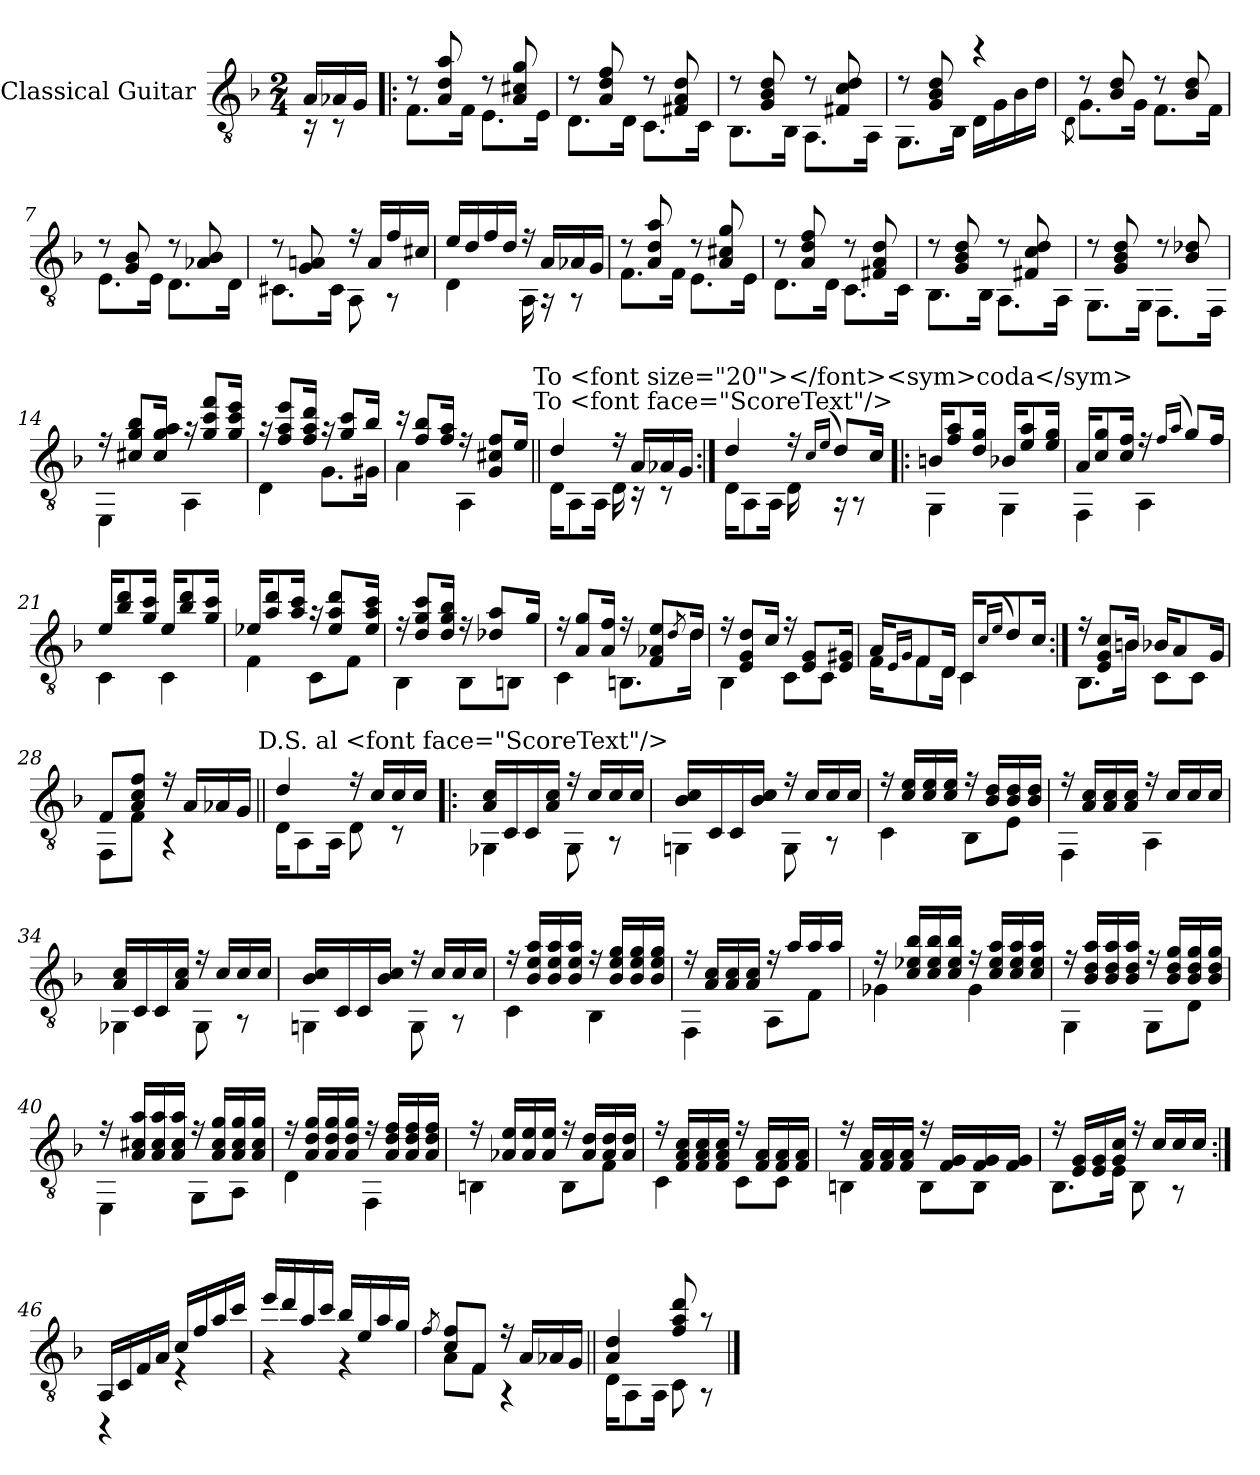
**kern
*part1
*staff1
*I"Classical Guitar
*I'Guit.
*clefGv2
*k[b-]
*M2/4
=1
*^
16A/LL	16r
16A-X/	8r
16G/JJ	.
=2!|:	=2!|:
8r	8.F\L
8A/ 8d/ 8a/	.
.	16F\Jk
8r	8.E\L
8A/ 8c#X/ 8g/	.
.	16E\Jk
=3	=3
8r	8.D\L
8A/ 8d/ 8f/	.
.	16D\Jk
8r	8.C\L
8F#X/ 8A/ 8d/	.
.	16C\Jk
=4	=4
8r	8.BB-\L
8G/ 8B-/ 8d/	.
.	16BB-\Jk
8r	8.AA\L
8F#X/ 8c/ 8d/	.
.	16AA\Jk
=5	=5
8r	8.GG\L
8G/ 8B-/ 8d/	.
.	16BB-\Jk
4r	16D\LL
.	16G\
.	16B-\
.	16d\JJ
!!LO:LB:g=z	!!
=6	=6
.	8qD\
8r	8.G\L
8B-/ 8d/	.
.	16G\Jk
8r	8.F\L
8B-/ 8d/	.
.	16F\Jk
=7	=7
8r	8.E\L
8G/ 8B-/	.
.	16E\Jk
8r	8.D\L
8A-X/ 8B-/	.
.	16D\Jk
=8	=8
8r	8.C#X\L
8G/ 8Ani/	.
.	16C#\Jk
16r	8AA\
16A/LL	.
16f/	8r
16c#X/JJ	.
=9	=9
16e/LL	4D\
16d/	.
16f/	.
16d/JJ	.
16r	16AA\
16A/LL	16r
16A-X/	8r
16G/JJ	.
!!LO:LB:g=z	!!
=10	=10
8r	8.F\L
8A/ 8d/ 8a/	.
.	16F\Jk
8r	8.E\L
8A/ 8c#X/ 8g/	.
.	16E\Jk
=11	=11
8r	8.D\L
8A/ 8d/ 8f/	.
.	16D\Jk
8r	8.C\L
8F#X/ 8A/ 8d/	.
.	16C\Jk
=12	=12
8r	8.BB-\L
8G/ 8B-/ 8d/	.
.	16BB-\Jk
8r	8.AA\L
8F#X/ 8c/ 8d/	.
.	16AA\Jk
=13	=13
8r	8.GG\L
8G/ 8B-/ 8d/	.
.	16GG\Jk
8r	8.FF\L
8B-/ 8d-X/	.
.	16FF\Jk
!!LO:LB:g=z	!!
=14	=14
16r	4EE\
8c#X/ 8g/ 8b-/L	.
16c#/ 16g/ 16a/Jk	.
16r	4AA\
8g/ 8cc/ 8ff/L	.
16g/ 16cc/ 16ee/Jk	.
=15	=15
16r	4D\
8f/ 8a/ 8ee/L	.
16f/ 16a/ 16dd/Jk	.
16r	8.G\L
8g/ 8cc/L	.
16b-/Jk	16G#X\Jk
=16	=16
16r	4A\
8f/ 8b-/L	.
16f/ 16a/Jk	.
16r	4AA\
8G/ 8c#X/ 8f/L	.
16e/Jk	.
!LO:TX:a:t=To <font face="ScoreText"/>	!
!LO:TX:a:t=To <font size="20"></font><sym>coda</sym>	!
=17||	=17||
4d/	16D\KL
.	8AA\
.	16AA\Jk
16r	16D\
16A/LL	16r
16A-X/	8r
16G/JJ	.
!!LO:LB:g=z	!!
=18:|!	=18:|!
4d/	16D\KL
.	8AA\
.	16AA\Jk
16r	16D\
16qc/LL	.
(<16qe/JJ	.
8d/L)	16r
.	8r
16c/Jk	.
=19!|:	=19!|:
16Bn/KL	4GG\
8f/ 8a/	.
16d/ 16g/Jk	.
16B-X/KL	4GG\
8e/ 8a/	.
16e/ 16g/Jk	.
=20	=20
16A/KL	4FF\
8c/ 8g/	.
16c/ 16f/Jk	.
16r	4AA\
16qf/LL	.
(<16qa/JJ	.
8g/L)	.
16f/Jk	.
=21	=21
16e/KL	4C\
8b-/ 8dd/	.
16g/ 16cc/Jk	.
16e/KL	4C\
8b-/ 8dd/	.
16g/ 16cc/Jk	.
!!LO:LB:g=z	!!
=22	=22
16e-X/KL	4F\
8a/ 8dd/	.
16a/ 16cc/Jk	.
16r	8C\L
8e-/ 8a/ 8dd/L	.
.	8F\J
16e-/ 16a/ 16cc/Jk	.
=23	=23
16r	4BB-\
8d/ 8g/ 8cc/L	.
16d/ 16g/ 16b-/Jk	.
16r	8BB-\L
8d-X/ 8a/L	.
.	8BBn\J
16g/Jk	.
=24	=24
16r	4C\
8A/ 8g/L	.
16A/ 16f/Jk	.
16r	8.BBn\L
8F/ 8A-X/ 8e/L	.
8qd/	.
16d/Jk	16d\Jk
=25	=25
16r	4BB-i\
8E/ 8G/ 8d/L	.
16c/Jk	.
16r	8C\L
8E/ 8G/L	.
.	8C\J
16E/ 16G#X/Jk	.
!!LO:PB:g=z	!!
=26	=26
16A/KL	16F\KL
16qE/LL	.
16qG/JJ	.
8F/	8F\
16D/Jk	16D\Jk
16C/KL	4C\
16qc/LL	.
(<16qe/JJ	.
8d/)	.
16c/Jk	.
=27:|!	=27:|!
16r	8.BB-i\L
8E/ 8G/ 8c/L	.
16Bn/Jk	16B\Jk
16B-X/KL	8C\L
8A/	.
.	8C\J
16G/Jk	.
=28	=28
8F/L	8FF\L
8A/ 8c/ 8f/J	8F\J
16r	4r
16A/LL	.
16A-X/	.
16G/JJ	.
!LO:TX:a:t=D.S. al <font face="ScoreText"/>	!
=29||	=29||
4d/	16D\KL
.	8AA\
.	16AA\Jk
16r	8D\
16c/LL	.
16c/	8r
16c/JJ	.
!!LO:LB:g=z	!!
=30!|:	=30!|:
16A/ 16c/LL	4GG-X\
16C/	.
16C/	.
16A/ 16c/JJ	.
16r	8GG-\
16c/LL	.
16c/	8r
16c/JJ	.
=31	=31
16B-/ 16c/LL	4GGni\
16C/	.
16C/	.
16B-/ 16c/JJ	.
16r	8GG\
16c/LL	.
16c/	8r
16c/JJ	.
=32	=32
16r	4C\
16c/ 16e/LL	.
16c/ 16e/	.
16c/ 16e/JJ	.
16r	8BB-\L
16B-/ 16d/LL	.
16B-/ 16d/	8E\J
16B-/ 16d/JJ	.
=33	=33
16r	4FF\
16A/ 16c/LL	.
16A/ 16c/	.
16A/ 16c/JJ	.
16r	4AA\
16c/LL	.
16c/	.
16c/JJ	.
!!LO:LB:g=z	!!
=34	=34
16A/ 16c/LL	4GG-X\
16C/	.
16C/	.
16A/ 16c/JJ	.
16r	8GG-\
16c/LL	.
16c/	8r
16c/JJ	.
=35	=35
16B-/ 16c/LL	4GGni\
16C/	.
16C/	.
16B-/ 16c/JJ	.
16r	8GG\
16c/LL	.
16c/	8r
16c/JJ	.
=36	=36
16r	4C\
16B-/ 16e/ 16a/LL	.
16B-/ 16e/ 16a/	.
16B-/ 16e/ 16a/JJ	.
16r	4BB-\
16B-/ 16e/ 16g/LL	.
16B-/ 16e/ 16g/	.
16B-/ 16e/ 16g/JJ	.
=37	=37
16r	4FF\
16A/ 16c/LL	.
16A/ 16c/	.
16A/ 16c/JJ	.
16r	8AA\L
16a/LL	.
16a/	8F\J
16a/JJ	.
!!LO:LB:g=z	!!
=38	=38
16r	4G-X\
16c/ 16e-X/ 16b-/LL	.
16c/ 16e-/ 16b-/	.
16c/ 16e-/ 16b-/JJ	.
16r	4G-\
16c/ 16e-/ 16a/LL	.
16c/ 16e-/ 16a/	.
16c/ 16e-/ 16a/JJ	.
=39	=39
16r	4GG\
16B-/ 16d/ 16a/LL	.
16B-/ 16d/ 16a/	.
16B-/ 16d/ 16a/JJ	.
16r	8GG\L
16B-/ 16d/ 16g/LL	.
16B-/ 16d/ 16g/	8D\J
16B-/ 16d/ 16g/JJ	.
=40	=40
16r	4EE\
16A/ 16c#X/ 16a/LL	.
16A/ 16c#/ 16a/	.
16A/ 16c#/ 16a/JJ	.
16r	8GG\L
16A/ 16c#/ 16g/LL	.
16A/ 16c#/ 16g/	8AA\J
16A/ 16c#/ 16g/JJ	.
=41	=41
16r	4D\
16A/ 16d/ 16g/LL	.
16A/ 16d/ 16g/	.
16A/ 16d/ 16g/JJ	.
16r	4FF\
16A/ 16d/ 16f/LL	.
16A/ 16d/ 16f/	.
16A/ 16d/ 16f/JJ	.
!!LO:LB:g=z	!!
=42	=42
16r	4BBn\
16A-X/ 16e/LL	.
16A-/ 16e/	.
16A-/ 16e/JJ	.
16r	8BB\L
16A-/ 16d/LL	.
16A-/ 16d/	8F\J
16A-/ 16d/JJ	.
=43	=43
16r	4C\
16F/ 16A/ 16c/LL	.
16F/ 16A/ 16c/	.
16F/ 16A/ 16c/JJ	.
16r	8C\L
16F/ 16A/LL	.
16F/ 16A/	8C\J
16F/ 16A/JJ	.
=44	=44
16r	4BBn\
16F/ 16A/LL	.
16F/ 16A/	.
16F/ 16A/JJ	.
16r	8BB\L
16F/ 16G/LL	.
16F/ 16G/	8BB\J
16F/ 16G/JJ	.
=45	=45
16r	8.BB-i\L
16E/ 16G/LL	.
16E/ 16G/	.
16G/ 16c/JJ	16E\Jk
16r	8BB-\
16c/LL	.
16c/	8r
16c/JJ	.
!!LO:LB:g=z	!!
=46:|!	=46:|!
16AA/LL	4r
16C/	.
16F/	.
16A/JJ	.
16c/LL	4r
16f/	.
16a/	.
16cc/JJ	.
=47	=47
16ee/LL	4r
16dd/	.
16a/	.
16cc/JJ	.
16b-/LL	4r
16e/	.
16a/	.
16g/JJ	.
=48	=48
8qf/	.
8c/ 8f/L	8A\L
8F/J	8F\J
16r	4r
16A/LL	.
16A-X/	.
16G/JJ	.
=49||	=49||
4A/ 4d/	16D\KL
.	8AA\
.	16AA\Jk
8f/ 8a/ 8dd/	8C\
8r	8r
*v	*v
==
*-
